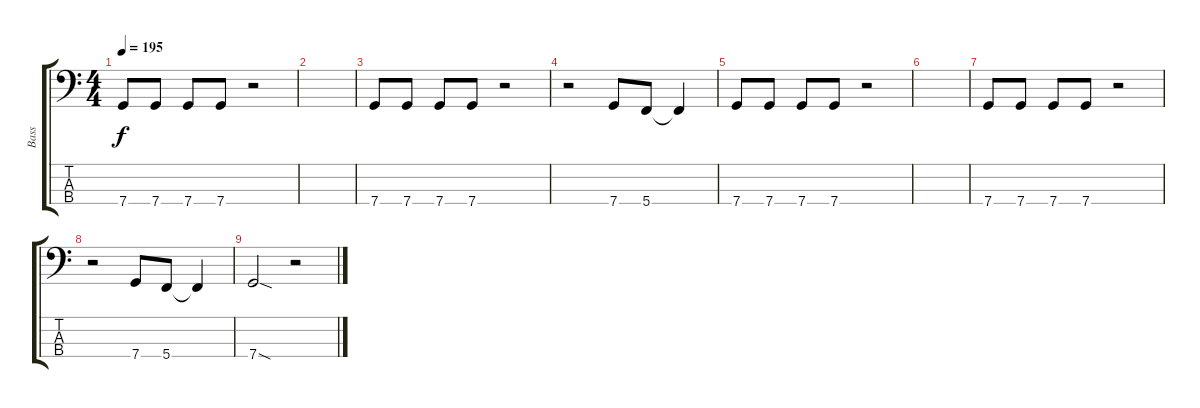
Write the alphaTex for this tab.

\track ("Bass" "Bass") {instrument electricbassfinger}
\staff {score tabs}
\tuning (F2 C2 G1 C1) {hide}
\ts (4 4)
\tempo 195
\clef f4
\ks c
7.4.8{dy f} 7.4.8 7.4.8 7.4.8 r.2 |
|
7.4.8 7.4.8 7.4.8 7.4.8 r.2 |
r.2 7.4.8 5.4.8 5.4{t}.4 |
7.4.8 7.4.8 7.4.8 7.4.8 r.2 |
|
7.4.8 7.4.8 7.4.8 7.4.8 r.2 |
r.2 7.4.8 5.4.8 5.4{t}.4 |
7.4{sod}.2 r.2
